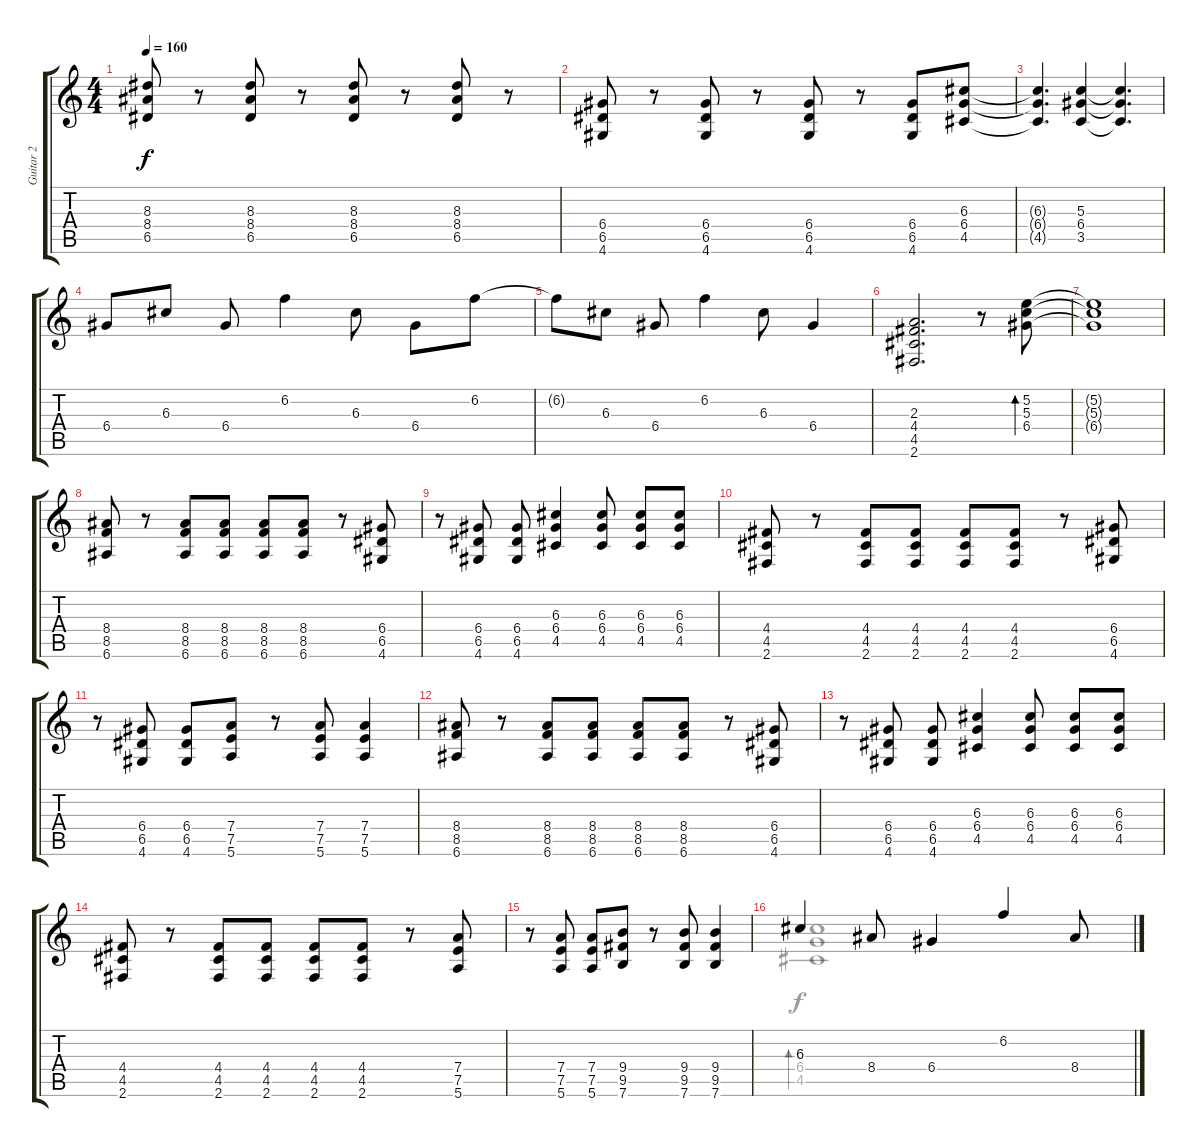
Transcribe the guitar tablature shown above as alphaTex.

\track ("Guitar 2" "Guitar 2") {instrument distortionguitar}
\staff {score tabs}
\tuning (E4 B3 G3 D3 A2 E2) {hide}
\voice
\ts (4 4)
\tempo 160
\clef g2
\ks c
(8.3 8.4 6.5).8{dy f} r.8 (8.3 8.4 6.5).8 r.8 (8.3 8.4 6.5).8 r.8 (8.3 8.4 6.5).8 r.8 |
(6.4 6.5 4.6).8 r.8 (6.4 6.5 4.6).8 r.8 (6.4 6.5 4.6).8 r.8 (6.4 6.5 4.6).8 (6.3 6.4 4.5).8 |
(6.3{t} 6.4{t} 4.5{t}).4{d} (5.3 6.4 3.5).4 (5.3{t} 6.4{t} 3.5{t}).4{d} |
6.4.8 6.3.8 6.4.8 6.2.4 6.3.8 6.4.8 6.2.8 |
6.2{t}.8 6.3.8 6.4.8 6.2.4 6.3.8 6.4.4 |
(2.3 4.4 4.5 2.6).2{d} r.8 (5.2 5.3 6.4).8{bd 480} |
(5.2{t} 5.3{t} 6.4{t}).1 |
(8.4 8.5 6.6).8 r.8 (8.4 8.5 6.6).8 (8.4 8.5 6.6).8 (8.4 8.5 6.6).8 (8.4 8.5 6.6).8 r.8 (6.4 6.5 4.6).8 |
r.8 (6.4 6.5 4.6).8 (6.4 6.5 4.6).8 (6.3 6.4 4.5).4 (6.3 6.4 4.5).8 (6.3 6.4 4.5).8 (6.3 6.4 4.5).8 |
(4.4 4.5 2.6).8 r.8 (4.4 4.5 2.6).8 (4.4 4.5 2.6).8 (4.4 4.5 2.6).8 (4.4 4.5 2.6).8 r.8 (6.4 6.5 4.6).8 |
r.8 (6.4 6.5 4.6).8 (6.4 6.5 4.6).8 (7.4 7.5 5.6).8 r.8 (7.4 7.5 5.6).8 (7.4 7.5 5.6).4 |
(8.4 8.5 6.6).8 r.8 (8.4 8.5 6.6).8 (8.4 8.5 6.6).8 (8.4 8.5 6.6).8 (8.4 8.5 6.6).8 r.8 (6.4 6.5 4.6).8 |
r.8 (6.4 6.5 4.6).8 (6.4 6.5 4.6).8 (6.3 6.4 4.5).4 (6.3 6.4 4.5).8 (6.3 6.4 4.5).8 (6.3 6.4 4.5).8 |
(4.4 4.5 2.6).8 r.8 (4.4 4.5 2.6).8 (4.4 4.5 2.6).8 (4.4 4.5 2.6).8 (4.4 4.5 2.6).8 r.8 (7.4 7.5 5.6).8 |
r.8 (7.4 7.5 5.6).8 (7.4 7.5 5.6).8 (9.4 9.5 7.6).8 r.8 (9.4 9.5 7.6).8 (9.4 9.5 7.6).4 |
6.3.4 8.4.8 6.4.4 6.2.4 8.4.8
\voice
\clef g2
\ottava regular
\simile none
\ks c
|
|
|
|
|
|
|
|
|
|
|
|
|
|
|
(6.3 6.4 4.5).1{bd 480}
